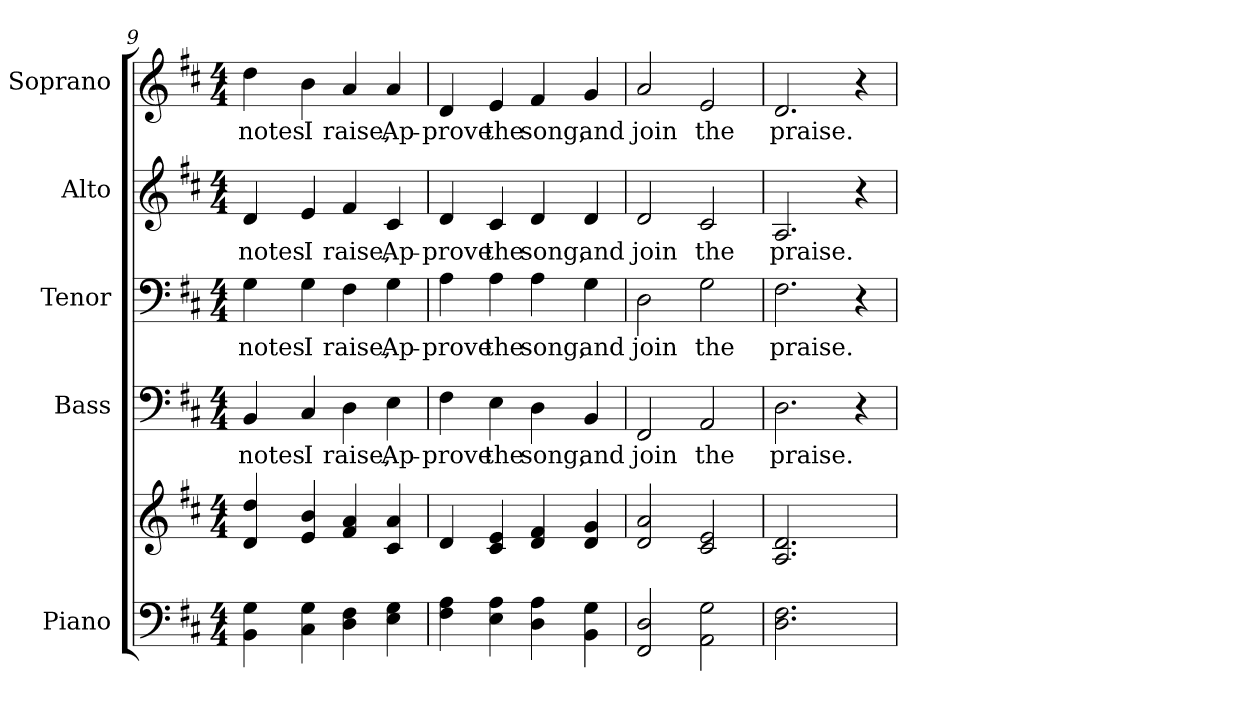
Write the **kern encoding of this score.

**kern	**kern	**kern	**text	**kern	**text	**kern	**text	**kern	**text
*part5	*part5	*part4	*part4	*part3	*part3	*part2	*part2	*part1	*part1
*staff6	*staff5	*staff4	*staff4	*staff3	*staff3	*staff2	*staff2	*staff1	*staff1
*I"Piano	*	*I"Bass	*	*I"Tenor	*	*I"Alto	*	*I"Soprano	*
*I'Pno.	*	*I'B.	*	*I'T.	*	*I'A.	*	*I'S.	*
*clefF4	*clefG2	*clefF4	*	*clefF4	*	*clefG2	*	*clefG2	*
*k[f#c#]	*k[f#c#]	*k[f#c#]	*	*k[f#c#]	*	*k[f#c#]	*	*k[f#c#]	*
*D:	*D:	*D:	*	*D:	*	*D:	*	*D:	*
*M4/4	*M4/4	*M4/4	*	*M4/4	*	*M4/4	*	*M4/4	*
=9	=9	=9	=9	=9	=9	=9	=9	=9	=9
!	!	!	!LO:LY:b:color=#000000	!	!	!	!	!	!
!	!	!	!	!	!LO:LY:b:color=#000000	!	!	!	!
!	!	!	!	!	!	!	!LO:LY:b:color=#000000	!	!
!	!	!	!	!	!	!	!	!	!LO:LY:b:color=#000000
4BBi\ 4Gi	4di/ 4ddi	4BBi/	notes	4Gi\	notes	4di/	notes	4ddi\	notes
!	!	!	!LO:LY:b:color=#000000	!	!	!	!	!	!
!	!	!	!	!	!LO:LY:b:color=#000000	!	!	!	!
!	!	!	!	!	!	!	!LO:LY:b:color=#000000	!	!
!	!	!	!	!	!	!	!	!	!LO:LY:b:color=#000000
4C#i\ 4Gi	4ei/ 4bi	4C#i/	I	4Gi\	I	4ei/	I	4bi\	I
!	!	!	!LO:LY:b:color=#000000	!	!	!	!	!	!
!	!	!	!	!	!LO:LY:b:color=#000000	!	!	!	!
!	!	!	!	!	!	!	!LO:LY:b:color=#000000	!	!
!	!	!	!	!	!	!	!	!	!LO:LY:b:color=#000000
4Di\ 4F#i	4f#i/ 4ai	4Di\	raise,	4F#i\	raise,	4f#i/	raise,	4ai/	raise,
!	!	!	!LO:LY:b:color=#000000	!	!	!	!	!	!
!	!	!	!	!	!LO:LY:b:color=#000000	!	!	!	!
!	!	!	!	!	!	!	!LO:LY:b:color=#000000	!	!
!	!	!	!	!	!	!	!	!	!LO:LY:b:color=#000000
4Ei\ 4Gi	4c#i/ 4ai	4Ei\	Ap-	4Gi\	Ap-	4c#i/	Ap-	4ai/	Ap-
!!LO:PB:g=z
=10	=10	=10	=10	=10	=10	=10	=10	=10	=10
!	!	!	!LO:LY:b:color=#000000	!	!	!	!	!	!
!	!	!	!	!	!LO:LY:b:color=#000000	!	!	!	!
!	!	!	!	!	!	!	!LO:LY:b:color=#000000	!	!
!	!	!	!	!	!	!	!	!	!LO:LY:b:color=#000000
4F#i\ 4Ai	4di/	4F#i\	-prove	4Ai\	-prove	4di/	-prove	4di/	-prove
!	!	!	!LO:LY:b:color=#000000	!	!	!	!	!	!
!	!	!	!	!	!LO:LY:b:color=#000000	!	!	!	!
!	!	!	!	!	!	!	!LO:LY:b:color=#000000	!	!
!	!	!	!	!	!	!	!	!	!LO:LY:b:color=#000000
4Ei\ 4Ai	4c#i/ 4ei	4Ei\	the	4Ai\	the	4c#i/	the	4ei/	the
!	!	!	!LO:LY:b:color=#000000	!	!	!	!	!	!
!	!	!	!	!	!LO:LY:b:color=#000000	!	!	!	!
!	!	!	!	!	!	!	!LO:LY:b:color=#000000	!	!
!	!	!	!	!	!	!	!	!	!LO:LY:b:color=#000000
4Di\ 4Ai	4di/ 4f#i	4Di\	song,	4Ai\	song,	4di/	song,	4f#i/	song,
!	!	!	!LO:LY:b:color=#000000	!	!	!	!	!	!
!	!	!	!	!	!LO:LY:b:color=#000000	!	!	!	!
!	!	!	!	!	!	!	!LO:LY:b:color=#000000	!	!
!	!	!	!	!	!	!	!	!	!LO:LY:b:color=#000000
4BBi\ 4Gi	4di/ 4gi	4BBi/	and	4Gi\	and	4di/	and	4gi/	and
=11	=11	=11	=11	=11	=11	=11	=11	=11	=11
!	!	!	!LO:LY:b:color=#000000	!	!	!	!	!	!
!	!	!	!	!	!LO:LY:b:color=#000000	!	!	!	!
!	!	!	!	!	!	!	!LO:LY:b:color=#000000	!	!
!	!	!	!	!	!	!	!	!	!LO:LY:b:color=#000000
2FF#i/ 2Di	2di/ 2ai	2FF#i/	join	2Di\	join	2di/	join	2ai/	join
!	!	!	!LO:LY:b:color=#000000	!	!	!	!	!	!
!	!	!	!	!	!LO:LY:b:color=#000000	!	!	!	!
!	!	!	!	!	!	!	!LO:LY:b:color=#000000	!	!
!	!	!	!	!	!	!	!	!	!LO:LY:b:color=#000000
2AAi\ 2Gi	2c#i/ 2ei	2AAi/	the	2Gi\	the	2c#i/	the	2ei/	the
=12	=12	=12	=12	=12	=12	=12	=12	=12	=12
!	!	!	!LO:LY:b:color=#000000	!	!	!	!	!	!
!	!	!	!	!	!LO:LY:b:color=#000000	!	!	!	!
!	!	!	!	!	!	!	!LO:LY:b:color=#000000	!	!
!	!	!	!	!	!	!	!	!	!LO:LY:b:color=#000000
2.Di\ 2.F#i	2.Ai/ 2.di	2.Di\	praise.	2.F#i\	praise.	2.Ai/	praise.	2.di/	praise.
4ryy	4ryy	4r	.	4r	.	4r	.	4r	.
=	=	=	=	=	=	=	=	=	=
*-	*-	*-	*-	*-	*-	*-	*-	*-	*-
